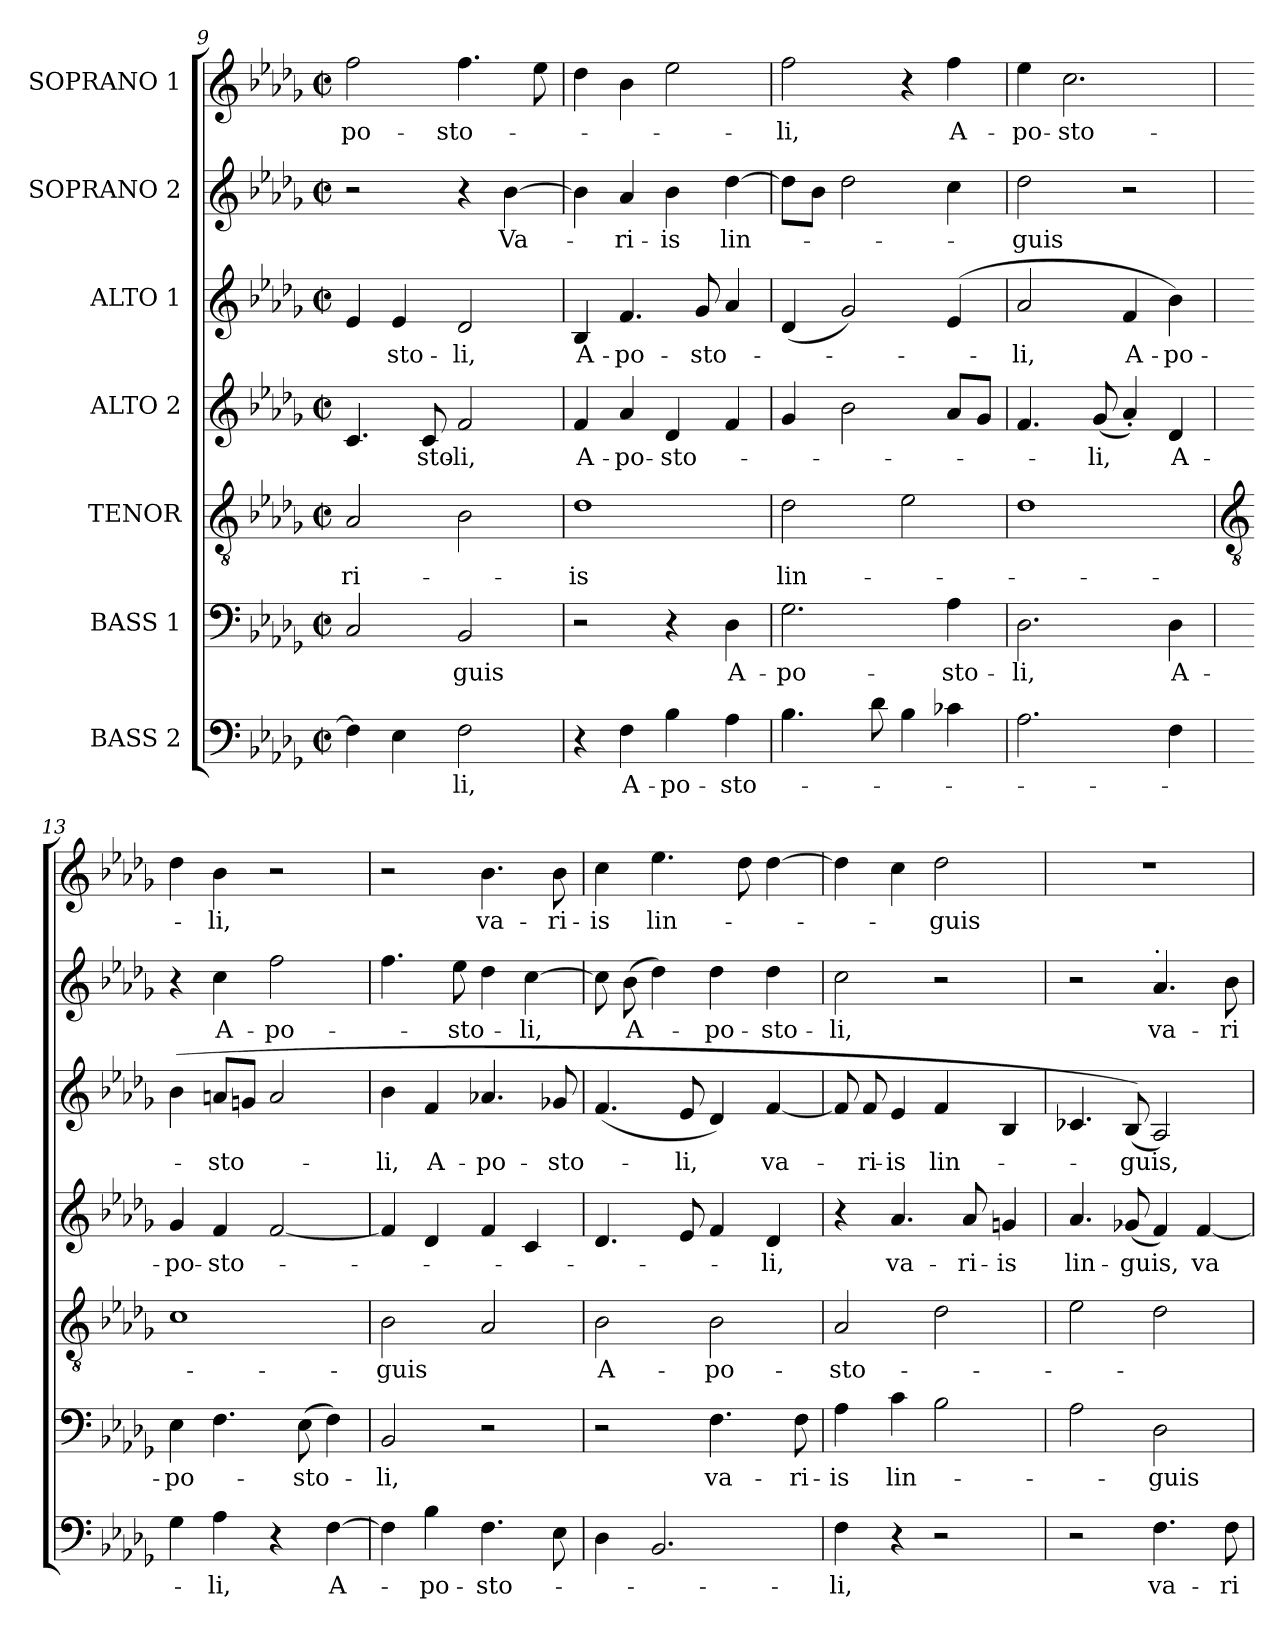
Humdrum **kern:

**kern	**text	**kern	**text	**kern	**text	**kern	**text	**kern	**text	**kern	**text	**kern	**text
*part7	*part7	*part6	*part6	*part5	*part5	*part4	*part4	*part3	*part3	*part2	*part2	*part1	*part1
*staff7	*staff7	*staff6	*staff6	*staff5	*staff5	*staff4	*staff4	*staff3	*staff3	*staff2	*staff2	*staff1	*staff1
*I"BASS 2	*	*I"BASS 1	*	*I"TENOR	*	*I"ALTO 2	*	*I"ALTO 1	*	*I"SOPRANO 2	*	*I"SOPRANO 1	*
*clefF4	*	*clefF4	*	*clefGv2	*	*clefG2	*	*clefG2	*	*clefG2	*	*clefG2	*
*k[b-e-a-d-g-]	*	*k[b-e-a-d-g-]	*	*k[b-e-a-d-g-]	*	*k[b-e-a-d-g-]	*	*k[b-e-a-d-g-]	*	*k[b-e-a-d-g-]	*	*k[b-e-a-d-g-]	*
*D-:	*	*D-:	*	*D-:	*	*D-:	*	*D-:	*	*D-:	*	*D-:	*
*M2/2	*	*M2/2	*	*M2/2	*	*M2/2	*	*M2/2	*	*M2/2	*	*M2/2	*
*met(c|)	*	*met(c|)	*	*met(c|)	*	*met(c|)	*	*met(c|)	*	*met(c|)	*	*met(c|)	*
=9	=9	=9	=9	=9	=9	=9	=9	=9	=9	=9	=9	=9	=9
!	!	!	!	!	!LO:LY:b	!	!	!	!	!	!	!	!LO:LY:b
4F\]	.	2C/	.	2A-/	-ri-	4.c/	.	4e-/	.	2r	.	2ff\	-po-
!	!	!	!	!	!	!	!	!	!LO:LY:b	!	!	!	!
4E-\	.	.	.	.	.	.	.	4e-/	-sto-	.	.	.	.
!	!	!	!	!	!	!	!LO:LY:b	!	!	!	!	!	!
.	.	.	.	.	.	8c/	-sto-	.	.	.	.	.	.
!	!LO:LY:b	!	!LO:LY:b	!	!	!	!LO:LY:b	!	!LO:LY:b	!	!	!	!LO:LY:b
2F\	-li,	2BB-/	-guis	2B-\	.	2f/	-li,	2d-/	-li,	4r	.	4.ff\	-sto-
!	!	!	!	!	!	!	!	!	!	!	!LO:LY:b	!	!
.	.	.	.	.	.	.	.	.	.	[4b-\	Va-	.	.
.	.	.	.	.	.	.	.	.	.	.	.	8ee-\	.
=10	=10	=10	=10	=10	=10	=10	=10	=10	=10	=10	=10	=10	=10
!	!	!	!	!	!LO:LY:b	!	!LO:LY:b	!	!LO:LY:b	!	!	!	!
4r	.	2r	.	1d-	-is	4f/	A-	4B-/	A-	4b-\]	.	4dd-\	.
!	!LO:LY:b	!	!	!	!	!	!LO:LY:b	!	!LO:LY:b	!	!LO:LY:b	!	!
4F\	A-	.	.	.	.	4a-/	-po-	4.f/	-po-	4a-/	-ri-	4b-\	.
!	!LO:LY:b	!	!	!	!	!	!LO:LY:b	!	!	!	!LO:LY:b	!	!
4B-\	-po-	4r	.	.	.	4d-/	-sto-	.	.	4b-\	-is	2ee-\	.
!	!	!	!	!	!	!	!	!	!LO:LY:b	!	!	!	!
.	.	.	.	.	.	.	.	8g-/	-sto-	.	.	.	.
!	!LO:LY:b	!	!LO:LY:b	!	!	!	!	!	!	!	!LO:LY:b	!	!
4A-\	-sto-	4D-\	A-	.	.	4f/	.	4a-/	.	[4dd-\	lin-	.	.
=11	=11	=11	=11	=11	=11	=11	=11	=11	=11	=11	=11	=11	=11
!	!	!	!LO:LY:b	!	!LO:LY:b	!	!	!	!	!	!	!	!LO:LY:b
4.B-\	.	2.G-\	-po-	2d-\	lin-	4g-/	.	(<4d-/	.	8dd-\L]	.	2ff\	-li,
.	.	.	.	.	.	.	.	.	.	8b-\J	.	.	.
.	.	.	.	.	.	2b-\	.	2g-/)	.	2dd-\	.	.	.
8d-\	.	.	.	.	.	.	.	.	.	.	.	.	.
4B-\	.	.	.	2e-\	.	.	.	.	.	.	.	4r	.
!	!	!	!LO:LY:b	!	!	!	!	!	!	!	!	!	!LO:LY:b
4c-X\	.	4A-\	-sto-	.	.	8a-/L	.	(<4e-/	.	4cc\	.	4ff\	A-
.	.	.	.	.	.	8g-/J	.	.	.	.	.	.	.
!!LO:LB:g=z
=12	=12	=12	=12	=12	=12	=12	=12	=12	=12	=12	=12	=12	=12
!	!	!	!LO:LY:b	!	!	!	!	!	!LO:LY:b	!	!LO:LY:b	!	!LO:LY:b
2.A-\	.	2.D-\	-li,	1d-	.	4.f/	.	2a-/	-li,	2dd-\	-guis	4ee-\	-po-
!	!	!	!	!	!	!	!	!	!	!	!	!	!LO:LY:b
.	.	.	.	.	.	.	.	.	.	.	.	2.cc\	-sto-
!	!	!	!	!	!	!	!LO:LY:b	!	!	!	!	!	!
.	.	.	.	.	.	(<8g-/	-li,	.	.	.	.	.	.
!	!	!	!	!	!	!	!	!	!LO:LY:b	!	!	!	!
.	.	.	.	.	.	4a-'/)	.	4f/	A-	2r	.	.	.
!	!	!	!LO:LY:b	!	!	!	!LO:LY:b	!	!LO:LY:b	!	!	!	!
4F\	.	4D-\	A-	.	.	4d-/	A-	4b-\)	-po-	.	.	.	.
!!LO:LB:g=z
=13	=13	=13	=13	=13	=13	=13	=13	=13	=13	=13	=13	=13	=13
*	*	*	*	*clefGv2	*	*	*	*	*	*	*	*	*
!	!	!	!LO:LY:b	!	!	!	!LO:LY:b	!	!	!	!	!	!
4G-\	.	4E-\	-po-	1c	.	4g-/	-po-	(<4b-\	.	4r	.	4dd-\	.
!	!LO:LY:b	!	!	!	!	!	!LO:LY:b	!	!LO:LY:b	!	!LO:LY:b	!	!LO:LY:b
4A-\	-li,	4.F\	.	.	.	4f/	-sto-	8an/L	-sto-	4cc\	A-	4b-\	-li,
.	.	.	.	.	.	.	.	8gn/J	.	.	.	.	.
!	!	!	!	!	!	!	!	!	!	!	!LO:LY:b	!	!
4r	.	.	.	.	.	[2f/	.	2a/	.	2ff\	-po-	2r	.
!	!	!	!LO:LY:b	!	!	!	!	!	!	!	!	!	!
.	.	(>8E-\	-sto-	.	.	.	.	.	.	.	.	.	.
!	!LO:LY:b	!	!	!	!	!	!	!	!	!	!	!	!
[4F\	A-	4F\)	.	.	.	.	.	.	.	.	.	.	.
=14	=14	=14	=14	=14	=14	=14	=14	=14	=14	=14	=14	=14	=14
!	!	!	!LO:LY:b	!	!LO:LY:b	!	!	!	!LO:LY:b	!	!	!	!
4F\]	.	2BB-/	-li,	2B-\	-guis	4f/]	.	4b-\	-li,	4.ff\	.	2r	.
!	!LO:LY:b	!	!	!	!	!	!	!	!LO:LY:b	!	!	!	!
4B-\	-po-	.	.	.	.	4d-/	.	4f/	A-	.	.	.	.
!	!	!	!	!	!	!	!	!	!	!	!LO:LY:b	!	!
.	.	.	.	.	.	.	.	.	.	8ee-\	-sto-	.	.
!	!LO:LY:b	!	!	!	!	!	!	!	!LO:LY:b	!	!	!	!LO:LY:b
4.F\	-sto-	2r	.	2A-/	.	4f/	.	4.a-X/	-po-	4dd-\	.	4.b-\	va-
!	!	!	!	!	!	!	!	!	!	!	!LO:LY:b	!	!
.	.	.	.	.	.	4c/	.	.	.	[4cc\	-li,	.	.
!	!	!	!	!	!	!	!	!	!LO:LY:b	!	!	!	!LO:LY:b
8E-\	.	.	.	.	.	.	.	8g-X/	-sto-	.	.	8b-\	-ri-
=15	=15	=15	=15	=15	=15	=15	=15	=15	=15	=15	=15	=15	=15
!	!	!	!	!	!LO:LY:b	!	!	!	!	!	!	!	!LO:LY:b
4D-\	.	2r	.	2B-\	A-	4.d-/	.	(<4.f/	.	8cc\]	.	4cc\	-is
!	!	!	!	!	!	!	!	!	!	!	!LO:LY:b	!	!
.	.	.	.	.	.	.	.	.	.	(>8b-\	A-	.	.
!	!	!	!	!	!	!	!	!	!	!	!	!	!LO:LY:b
2.BB-/	.	.	.	.	.	.	.	.	.	4dd-\)	.	4.ee-\	lin-
!	!	!	!	!	!	!	!	!	!LO:LY:b	!	!	!	!
.	.	.	.	.	.	8e-/	.	8e-/	-li,	.	.	.	.
!	!	!	!LO:LY:b	!	!LO:LY:b	!	!	!	!	!	!LO:LY:b	!	!
.	.	4.F\	va-	2B-\	-po-	4f/	.	4d-/)	.	4dd-\	-po-	.	.
.	.	.	.	.	.	.	.	.	.	.	.	8dd-\	.
!	!	!	!	!	!	!	!LO:LY:b	!	!LO:LY:b	!	!LO:LY:b	!	!
.	.	.	.	.	.	4d-/	-li,	[4f/	va-	4dd-\	-sto-	[4dd-\	.
!	!	!	!LO:LY:b	!	!	!	!	!	!	!	!	!	!
.	.	8F\	-ri-	.	.	.	.	.	.	.	.	.	.
=16	=16	=16	=16	=16	=16	=16	=16	=16	=16	=16	=16	=16	=16
!	!LO:LY:b	!	!LO:LY:b	!	!LO:LY:b	!	!	!	!	!	!LO:LY:b	!	!
4F\	-li,	4A-\	-is	2A-/	-sto-	4r	.	8f/]	.	2cc\	-li,	4dd-\]	.
!	!	!	!	!	!	!	!	!	!LO:LY:b	!	!	!	!
.	.	.	.	.	.	.	.	8f/	-ri-	.	.	.	.
!	!	!	!LO:LY:b	!	!	!	!LO:LY:b	!	!LO:LY:b	!	!	!	!
4r	.	4c\	lin-	.	.	4.a-/	va-	4e-/	-is	.	.	4cc\	.
!	!	!	!	!	!	!	!	!	!LO:LY:b	!	!	!	!LO:LY:b
2r	.	2B-\	.	2d-\	.	.	.	4f/	lin-	2r	.	2dd-\	-guis
!	!	!	!	!	!	!	!LO:LY:b	!	!	!	!	!	!
.	.	.	.	.	.	8a-/	-ri-	.	.	.	.	.	.
!	!	!	!	!	!	!	!LO:LY:b	!	!	!	!	!	!
.	.	.	.	.	.	4gn/	-is	4B-/	.	.	.	.	.
!!LO:LB:g=z
=17	=17	=17	=17	=17	=17	=17	=17	=17	=17	=17	=17	=17	=17
!	!	!	!	!	!	!	!LO:LY:b	!	!	!	!	!	!
2r	.	2A-\	.	2e-\	.	4.a-/	lin-	4.c-X/	.	2r	.	1r	.
!	!	!	!	!	!	!	!LO:LY:b	!	!LO:LY:b	!	!	!	!
.	.	.	.	.	.	(<8g-X/	-guis,	(<8B-/))	-guis,	.	.	.	.
!	!	!	!	!	!	!	!	!	!	!LO:TX:a:t=.	!	!	!
!	!LO:LY:b	!	!LO:LY:b	!	!	!	!	!	!	!	!LO:LY:b	!	!
4.F\	va-	2D-\	-guis	2d-\	.	4f/)	.	2A-/)	.	4.a-/	va-	.	.
!	!	!	!	!	!	!	!LO:LY:b	!	!	!	!	!	!
.	.	.	.	.	.	[4f/	va-	.	.	.	.	.	.
!	!LO:LY:b	!	!	!	!	!	!	!	!	!	!LO:LY:b	!	!
8F\	-ri-	.	.	.	.	.	.	.	.	(<8b-\	-ri-	.	.
=	=	=	=	=	=	=	=	=	=	=	=	=	=
*-	*-	*-	*-	*-	*-	*-	*-	*-	*-	*-	*-	*-	*-
